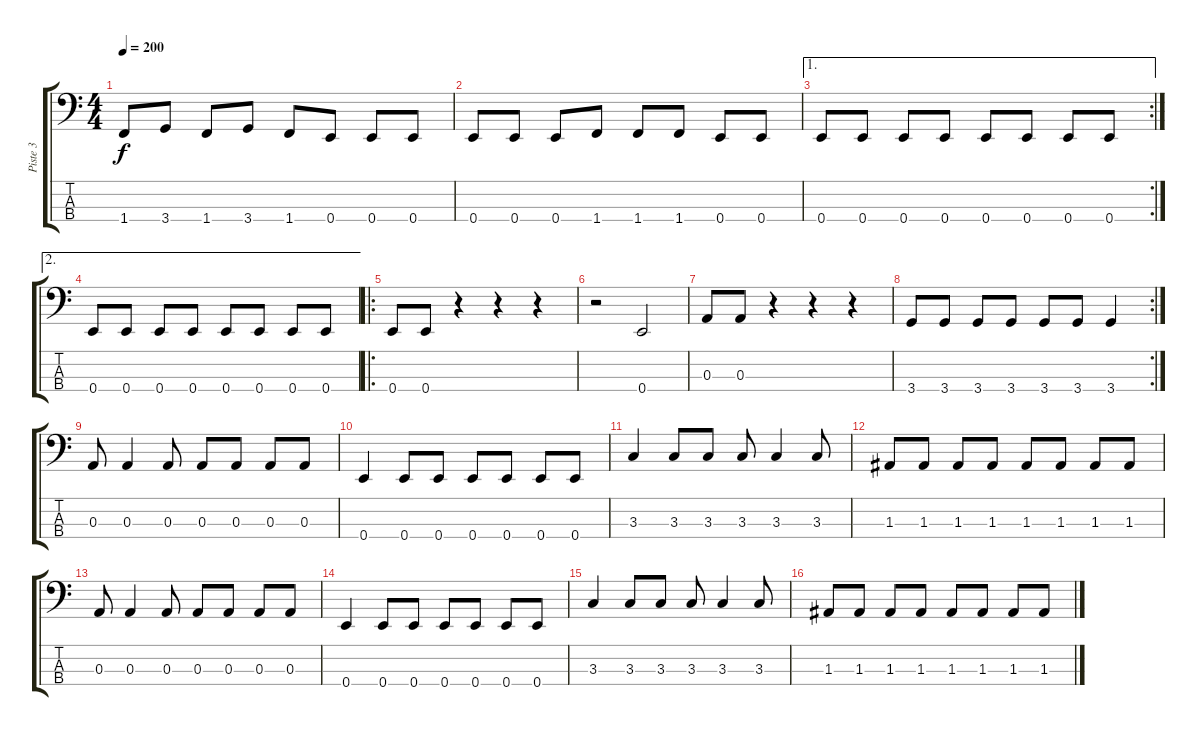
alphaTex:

\track ("Piste 3" "Piste 3") {instrument slapbass1}
\staff {score tabs}
\tuning (G2 D2 A1 E1) {hide}
\ts (4 4)
\tempo 200
\clef f4
\ks c
1.4.8{dy f} 3.4.8 1.4.8 3.4.8 1.4.8 0.4.8 0.4.8 0.4.8 |
0.4.8 0.4.8 0.4.8 1.4.8 1.4.8 1.4.8 0.4.8 0.4.8 |
\ae 1
\rc 2
0.4.8 0.4.8 0.4.8 0.4.8 0.4.8 0.4.8 0.4.8 0.4.8 |
\ae 2
0.4.8 0.4.8 0.4.8 0.4.8 0.4.8 0.4.8 0.4.8 0.4.8 |
\ro
0.4.8 0.4.8 r.4 r.4 r.4 |
r.2 0.4.2 |
0.3.8 0.3.8 r.4 r.4 r.4 |
\rc 2
3.4.8 3.4.8 3.4.8 3.4.8 3.4.8 3.4.8 3.4.4 |
0.3.8 0.3.4 0.3.8 0.3.8 0.3.8 0.3.8 0.3.8 |
0.4.4 0.4.8 0.4.8 0.4.8 0.4.8 0.4.8 0.4.8 |
3.3.4 3.3.8 3.3.8 3.3.8 3.3.4 3.3.8 |
1.3.8 1.3.8 1.3.8 1.3.8 1.3.8 1.3.8 1.3.8 1.3.8 |
0.3.8 0.3.4 0.3.8 0.3.8 0.3.8 0.3.8 0.3.8 |
0.4.4 0.4.8 0.4.8 0.4.8 0.4.8 0.4.8 0.4.8 |
3.3.4 3.3.8 3.3.8 3.3.8 3.3.4 3.3.8 |
1.3.8 1.3.8 1.3.8 1.3.8 1.3.8 1.3.8 1.3.8 1.3.8
